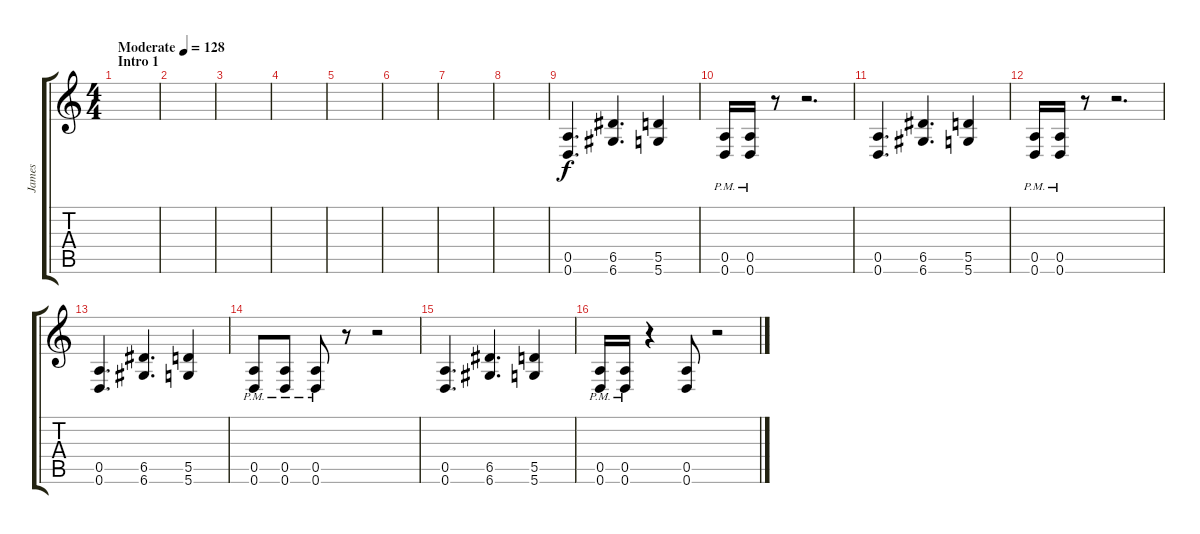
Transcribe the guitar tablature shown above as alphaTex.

\track ("James" "James") {instrument distortionguitar}
\staff {score tabs}
\tuning (E4 B3 G3 D3 A2 D2) {hide}
\ts (4 4)
\section ("" "Intro 1")
\tempo (128 "Moderate")
\clef g2
\ks c
|
|
|
|
|
|
|
|
(0.5 0.6).4{d} (6.5 6.6).4{d} (5.5 5.6).4 |
(0.5{pm} 0.6{pm}).16 (0.5{pm} 0.6{pm}).16 r.8 r.2{d} |
(0.5 0.6).4{d} (6.5 6.6).4{d} (5.5 5.6).4 |
(0.5{pm} 0.6{pm}).16 (0.5{pm} 0.6{pm}).16 r.8 r.2{d} |
(0.5 0.6).4{d} (6.5 6.6).4{d} (5.5 5.6).4 |
(0.5{pm} 0.6{pm}).8 (0.5{pm} 0.6{pm}).8 (0.5{pm} 0.6{pm}).8 r.8 r.2 |
(0.5 0.6).4{d} (6.5 6.6).4{d} (5.5 5.6).4 |
(0.5{pm} 0.6{pm}).16 (0.5{pm} 0.6{pm}).16 r.4 (0.5 0.6).8 r.2
